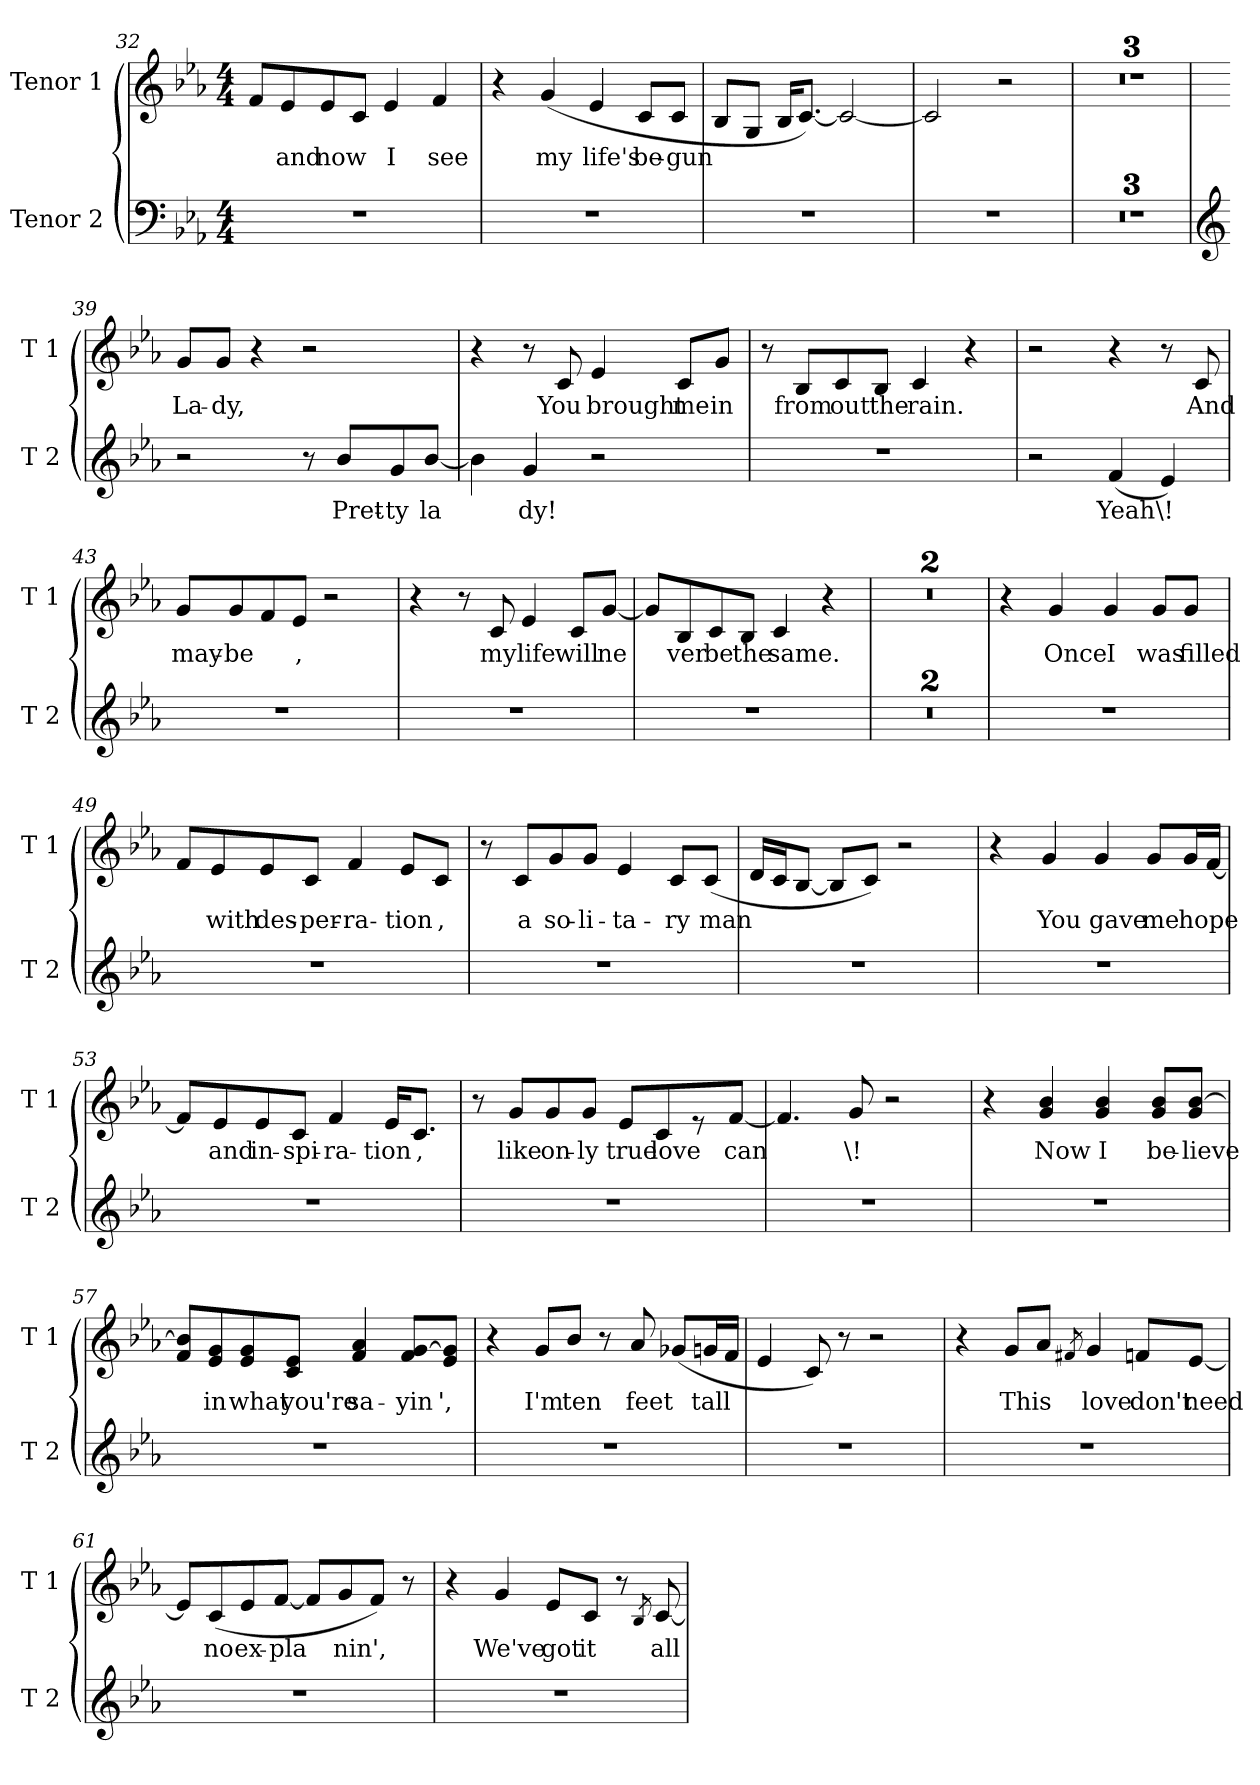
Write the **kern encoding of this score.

**kern	**text	**kern	**text
*part2	*part2	*part1	*part1
*staff2	*staff2	*staff1	*staff1
*I"Tenor 2	*	*I"Tenor 1	*
*I'T 2	*	*I'T 1	*
*clefF4	*	*clefG2	*
*k[b-e-a-]	*	*k[b-e-a-]	*
*c:	*	*c:	*
*M4/4	*	*M4/4	*
=32	=32	=32	=32
1r	.	8f/L	.
!	!	!	!LO:LY:b
.	.	8e-/	and
!	!	!	!LO:LY:b
.	.	8e-/	now
.	.	8c/J	.
!	!	!	!LO:LY:b
.	.	4e-/	I
!	!	!	!LO:LY:b
.	.	4f/	see
=33	=33	=33	=33
1r	.	4r	.
!	!	!	!LO:LY:b
.	.	(<4g/	my
!	!	!	!LO:LY:b
.	.	4e-/	life's
!	!	!	!LO:LY:b
.	.	8c/L	be-
!	!	!	!LO:LY:b
.	.	8c/J	-gun
=34	=34	=34	=34
1r	.	8B-/L	.
.	.	8G/J	.
.	.	16B-/KL	.
.	.	[8.c/J)	.
.	.	2c/_	.
!!LO:LB:g=z
=35	=35	=35	=35
!	!	!	!LO:LY:b
1r	.	2c/]	.
.	.	2r	.
=36	=36	=36	=36
1r	.	1r	.
=37	=37	=37	=37
1r	.	1r	.
=38	=38	=38	=38
1r	.	1r	.
!!LO:LB:g=z
=39	=39	=39	=39
*clefG2	*	*	*
!	!	!	!LO:LY:b
2r	.	8g/L	La-
!	!	!	!LO:LY:b
.	.	8g/J	-dy,
.	.	4r	.
8r	.	2r	.
!	!LO:LY:b	!	!
8b-/L	Pret-	.	.
!	!LO:LY:b	!	!
8g/	-ty	.	.
!	!LO:LY:b	!	!
[8b-/J	la	.	.
=40	=40	=40	=40
4b-\]	.	4r	.
!	!LO:LY:b	!	!
4g/	dy!	8r	.
!	!	!	!LO:LY:b
.	.	8c/	You
!	!	!	!LO:LY:b
2r	.	4e-/	brought
!	!	!	!LO:LY:b
.	.	8c/L	me
!	!	!	!LO:LY:b
.	.	8g/J	in
=41	=41	=41	=41
1r	.	8r	.
!	!	!	!LO:LY:b
.	.	8B-/L	from
!	!	!	!LO:LY:b
.	.	8c/	out
!	!	!	!LO:LY:b
.	.	8B-/J	the
!	!	!	!LO:LY:b
.	.	4c/	rain.
.	.	4r	.
=42	=42	=42	=42
2r	.	2r	.
!	!LO:LY:b	!	!
(<4f/	Yeah	4r	.
!	!LO:LY:b	!	!
4e-/)	\!	8r	.
!	!	!	!LO:LY:b
.	.	8c/	And
!!LO:PB:g=z
=43	=43	=43	=43
!	!	!	!LO:LY:b
1r	.	8g/L	may-
!	!	!	!LO:LY:b
.	.	8g/	-be
.	.	8f/	.
!	!	!	!LO:LY:b
.	.	8e-/J	,
.	.	2r	.
=44	=44	=44	=44
1r	.	4r	.
.	.	8r	.
!	!	!	!LO:LY:b
.	.	8c/	my
!	!	!	!LO:LY:b
.	.	4e-/	life
!	!	!	!LO:LY:b
.	.	8c/L	will
!	!	!	!LO:LY:b
.	.	[8g/J	ne
=45	=45	=45	=45
1r	.	8g/L]	.
!	!	!	!LO:LY:b
.	.	8B-/	ver
!	!	!	!LO:LY:b
.	.	8c/	be
!	!	!	!LO:LY:b
.	.	8B-/J	the
!	!	!	!LO:LY:b
.	.	4c/	same.
.	.	4r	.
=46	=46	=46	=46
1r	.	1r	.
=47	=47	=47	=47
1r	.	1r	.
!!LO:LB:g=z
=48	=48	=48	=48
1r	.	4r	.
!	!	!	!LO:LY:b
.	.	4g/	Once
!	!	!	!LO:LY:b
.	.	4g/	I
!	!	!	!LO:LY:b
.	.	8g/L	was
!	!	!	!LO:LY:b
.	.	8g/J	filled
=49	=49	=49	=49
1r	.	8f/L	.
!	!	!	!LO:LY:b
.	.	8e-/	with
!	!	!	!LO:LY:b
.	.	8e-/	des-
!	!	!	!LO:LY:b
.	.	8c/J	-per-
!	!	!	!LO:LY:b
.	.	4f/	-ra-
!	!	!	!LO:LY:b
.	.	8e-/L	-tion
!	!	!	!LO:LY:b
.	.	8c/J	,
=50	=50	=50	=50
1r	.	8r	.
!	!	!	!LO:LY:b
.	.	8c/L	a
!	!	!	!LO:LY:b
.	.	8g/	so-
!	!	!	!LO:LY:b
.	.	8g/J	-li-
!	!	!	!LO:LY:b
.	.	4e-/	-ta-
!	!	!	!LO:LY:b
.	.	8c/L	-ry
!	!	!	!LO:LY:b
.	.	(<8c/J	man
=51	=51	=51	=51
1r	.	16d/LL	.
.	.	16c/J	.
.	.	[8B-/J	.
.	.	8B-/L]	.
!	!	!	!LO:LY:b
.	.	8c/J)	.
.	.	2r	.
!!LO:LB:g=z
=52	=52	=52	=52
1r	.	4r	.
!	!	!	!LO:LY:b
.	.	4g/	You
!	!	!	!LO:LY:b
.	.	4g/	gave
!	!	!	!LO:LY:b
.	.	8g/L	me
!	!	!	!LO:LY:b
.	.	16g/L	hope
.	.	[16f/JJ	.
=53	=53	=53	=53
1r	.	8f/L]	.
!	!	!	!LO:LY:b
.	.	8e-/	and
!	!	!	!LO:LY:b
.	.	8e-/	in-
!	!	!	!LO:LY:b
.	.	8c/J	-spi-
!	!	!	!LO:LY:b
.	.	4f/	-ra-
!	!	!	!LO:LY:b
.	.	16e-/KL	-tion
!	!	!	!LO:LY:b
.	.	8.c/J	,
=54	=54	=54	=54
1r	.	8r	.
!	!	!	!LO:LY:b
.	.	8g/L	like
!	!	!	!LO:LY:b
.	.	8g/	on-
!	!	!	!LO:LY:b
.	.	8g/J	-ly
!	!	!	!LO:LY:b
.	.	8e-/L	true
!	!	!	!LO:LY:b
.	.	8c/	love
.	.	8r	.
!	!	!	!LO:LY:b
.	.	[8f/J	can
=55	=55	=55	=55
1r	.	4.f/]	.
!	!	!	!LO:LY:b
.	.	8g/	\!
.	.	2r	.
!!LO:LB:g=z
=56	=56	=56	=56
1r	.	4r	.
!	!	!	!LO:LY:b
.	.	4g/ 4b-/	Now
!	!	!	!LO:LY:b
.	.	4g/ 4b-/	I
!	!	!	!LO:LY:b
.	.	8g/ 8b-/L	be-
!	!	!	!LO:LY:b
.	.	8g/ [8b-/J	-lieve
=57	=57	=57	=57
1r	.	8f/ 8b-/]L	.
!	!	!	!LO:LY:b
.	.	8e-/ 8g/	in
!	!	!	!LO:LY:b
.	.	8e-/ 8g/	what
!	!	!	!LO:LY:b
.	.	8c/ 8e-/J	you're
!	!	!	!LO:LY:b
.	.	4f/ 4a-/	sa-
!	!	!	!LO:LY:b
.	.	8f/ [8g/L	-yin
!	!	!	!LO:LY:b
.	.	8e-/ 8g/]J	',
=58	=58	=58	=58
1r	.	4r	.
!	!	!	!LO:LY:b
.	.	8g/L	I'm
!	!	!	!LO:LY:b
.	.	8b-/J	ten
.	.	8r	.
!	!	!	!LO:LY:b
.	.	8a-/	feet
.	.	(<8g-X/L	.
!	!	!	!LO:LY:b
.	.	16gn/L	tall
.	.	16f/JJ	.
=59	=59	=59	=59
1r	.	4e-/	.
.	.	8c/)	.
!	!	!	!LO:LY:b
.	.	8r	\!
.	.	2r	.
!!LO:LB:g=z
=60	=60	=60	=60
1r	.	4r	.
!	!	!	!LO:LY:b
.	.	8g/L	This
.	.	8a-/J	.
.	.	8qf#X/	.
!	!	!	!LO:LY:b
.	.	4g/	love
!	!	!	!LO:LY:b
.	.	8fn/L	don't
!	!	!	!LO:LY:b
.	.	[8e-/J	need
=61	=61	=61	=61
1r	.	8e-/L]	.
!	!	!	!LO:LY:b
.	.	(<8c/	no
!	!	!	!LO:LY:b
.	.	8e-/	ex-
!	!	!	!LO:LY:b
.	.	[8f/J	-pla
.	.	8f/L]	.
!	!	!	!LO:LY:b
.	.	8g/	nin',
.	.	8f/J)	.
.	.	8r	.
=62	=62	=62	=62
1r	.	4r	.
!	!	!	!LO:LY:b
.	.	4g/	We've
!	!	!	!LO:LY:b
.	.	8e-/L	got
!	!	!	!LO:LY:b
.	.	8c/J	it
.	.	8r	.
.	.	8qB-/	.
!	!	!	!LO:LY:b
.	.	[8c/	all
=	=	=	=
*-	*-	*-	*-
